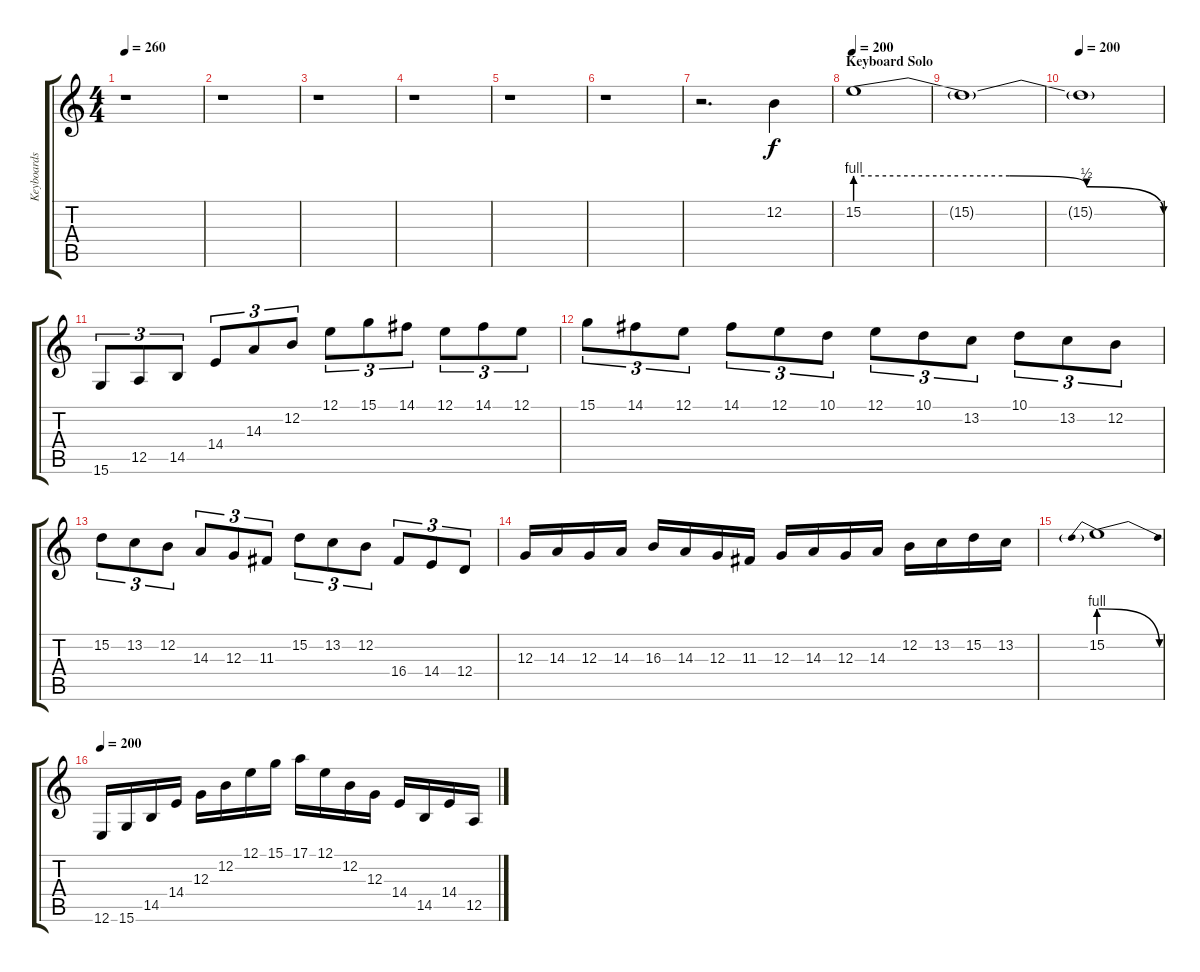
\track ("Keyboards" "Keyboards") {instrument harpsichord}
\staff {score tabs}
\tuning (E4 B3 G3 D3 A2 E2) {hide}
\ts (4 4)
\tempo 260
\clef g2
\ks c
r.1{dy f} |
r.1 |
r.1 |
r.1 |
r.1 |
r.1 |
r.2{d} 12.2.4{volume 16 instrument lead1square} |
\section ("" "Keyboard Solo")
\tempo 200
15.2{be (custom 0 4 20 4 30 4 45 2 60 0)}.1 |
15.2{t}.1 |
\tempo 200
15.2{t}.1 |
15.6.8{tu (3 2)} 12.5.8{tu (3 2)} 14.5.8{tu (3 2)} 14.4.8{tu (3 2)} 14.3.8{tu (3 2)} 12.2.8{tu (3 2)} 12.1.8{tu (3 2)} 15.1.8{tu (3 2)} 14.1.8{tu (3 2)} 12.1.8{tu (3 2)} 14.1.8{tu (3 2)} 12.1.8{tu (3 2)} |
15.1.8{tu (3 2)} 14.1.8{tu (3 2)} 12.1.8{tu (3 2)} 14.1.8{tu (3 2)} 12.1.8{tu (3 2)} 10.1.8{tu (3 2)} 12.1.8{tu (3 2)} 10.1.8{tu (3 2)} 13.2.8{tu (3 2)} 10.1.8{tu (3 2)} 13.2.8{tu (3 2)} 12.2.8{tu (3 2)} |
15.2.8{tu (3 2)} 13.2.8{tu (3 2)} 12.2.8{tu (3 2)} 14.3.8{tu (3 2)} 12.3.8{tu (3 2)} 11.3.8{tu (3 2)} 15.2.8{tu (3 2)} 13.2.8{tu (3 2)} 12.2.8{tu (3 2)} 16.4.8{tu (3 2)} 14.4.8{tu (3 2)} 12.4.8{tu (3 2)} |
12.3.16 14.3.16 12.3.16 14.3.16 16.3.16 14.3.16 12.3.16 11.3.16 12.3.16 14.3.16 12.3.16 14.3.16 12.2.16 13.2.16 15.2.16 13.2.16 |
15.2{be (prebendrelease 0 4 60 0)}.1 |
\tempo 200
12.6.16 15.6.16 14.5.16 14.4.16 12.3.16 12.2.16 12.1.16 15.1.16 17.1.16 12.1.16 12.2.16 12.3.16 14.4.16 14.5.16 14.4.16 12.5.16
